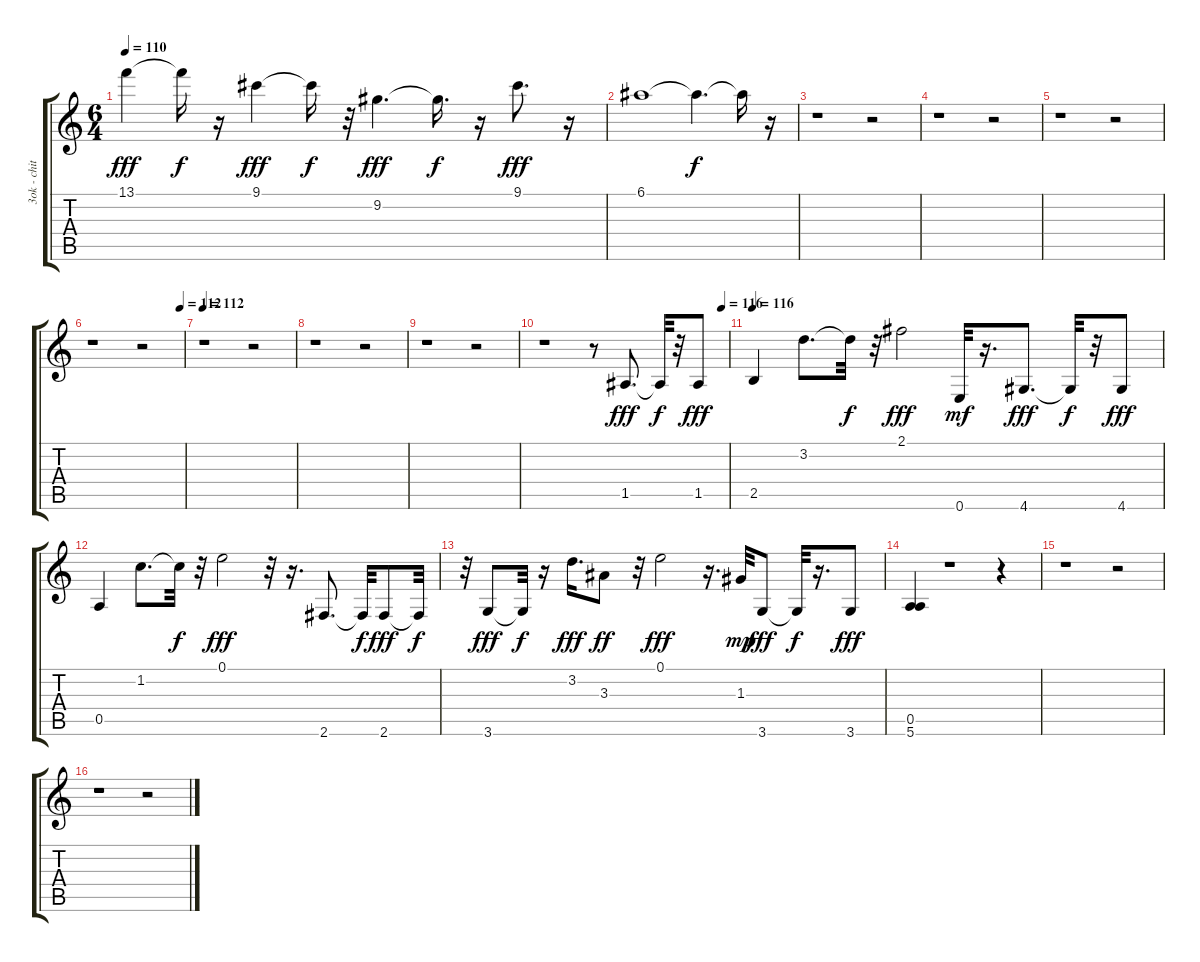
\track ("3ok - chitarra fiills" "3ok - chit") {instrument distortionguitar}
\staff {score tabs}
\tuning (E4 B3 G3 D3 A2 E2) {hide}
\ts (6 4)
\tempo 110
\clef g2
\ks c
13.1.4{dy fff} 13.1{t}.16{dy f} r.16 9.1.4{dy fff} 9.1{t}.16{dy f} r.32 9.2.4{d dy fff} 9.2{t}.16{d dy f} r.16 9.1.8{d dy fff} r.16 |
6.1.1 6.1{t}.4{d dy f} 6.1{t}.16 r.16 |
r.1 r.2 |
r.1 r.2 |
r.1 r.2 |
\tempo (112 0.9652777777777778)
r.1 r.2 |
\tempo 112
r.1 r.2 |
r.1 r.2 |
r.1 r.2 |
\tempo (116 0.9652777777777778)
r.1 r.8 1.5.8{d dy fff volume 12} 1.5{t}.32{dy f} r.32 1.5.8{dy fff} |
\tempo 116
2.5.4 3.2.8{d} 3.2{t}.32{dy f} r.32 2.1.2{dy fff} 0.6.32{dy mf} r.16{d} 4.6.8{d dy fff} 4.6{t}.32{dy f} r.32 4.6.8{dy fff} |
0.5.4 1.2.8{d} 1.2{t}.32{dy f} r.32 0.1.2{dy fff} r.32 r.16{d} 2.6.8{d} 2.6{t}.32{dy f} 2.6.8{dy fff} 2.6{t}.32{dy f} |
r.32 3.6.8{dy fff} 3.6{t}.32{dy f} r.16 3.2.16{d dy fff} 3.3.8{dy ff} r.32 0.1.2{dy fff} r.16{d} 1.3.32{dy mp} 3.6.8{dy fff} 3.6{t}.32{dy f} r.16{d} 3.6.8{dy fff} |
(0.5 5.6).4 r.1 r.4 |
r.1 r.2 |
r.1 r.2
